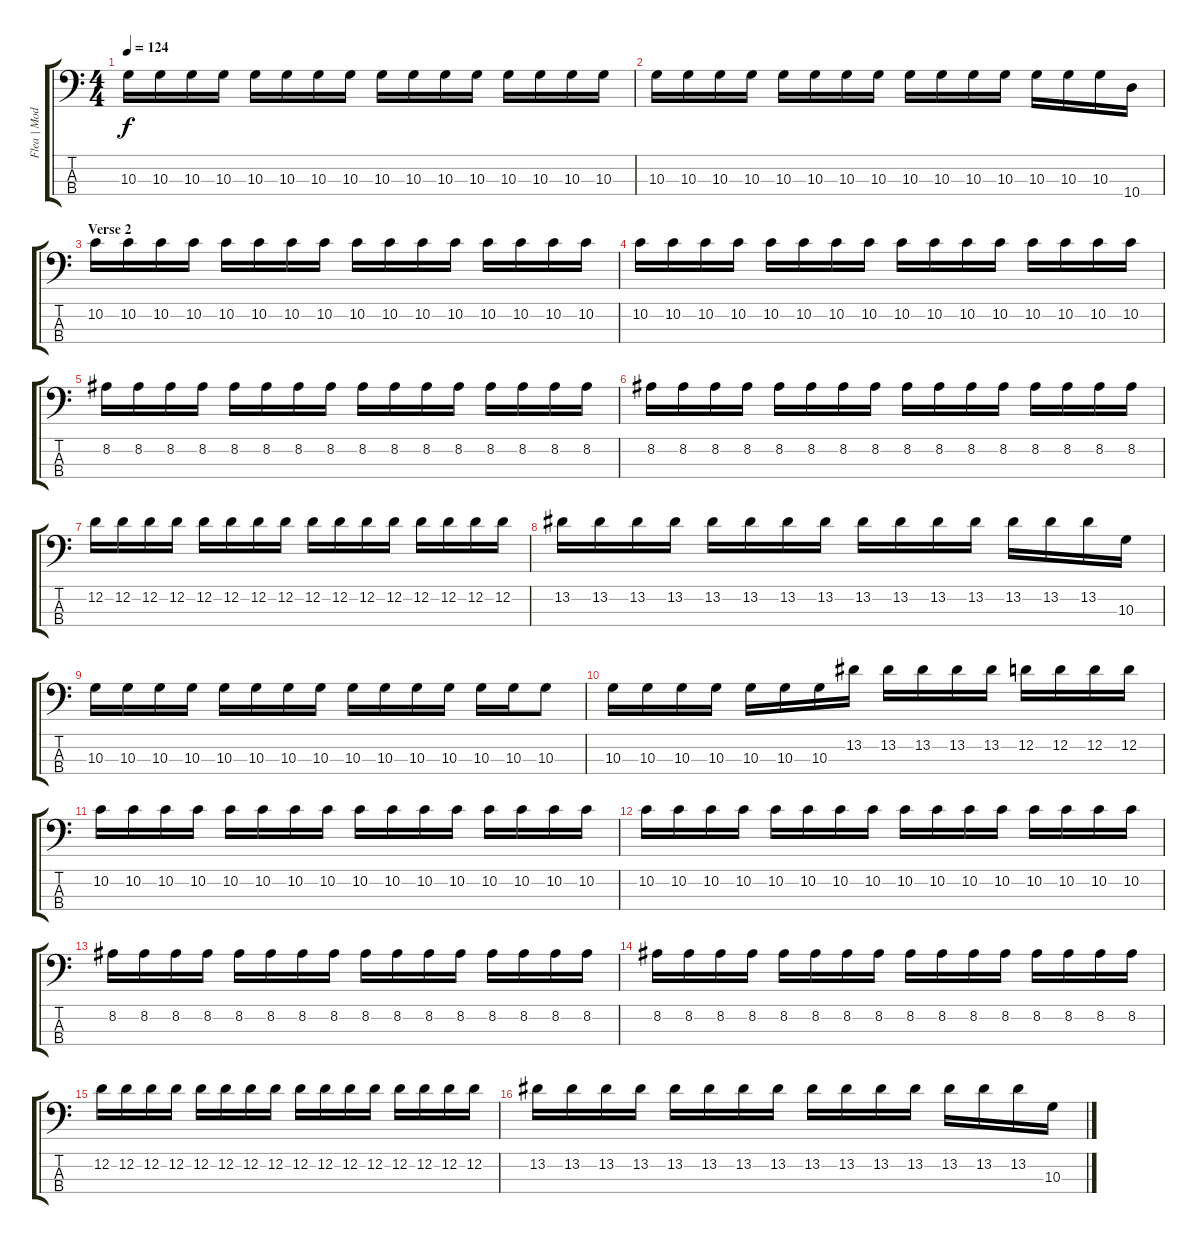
\track ("Flea | Modulus Flea Bass | Bass" "Flea | Mod") {instrument electricbasspick}
\staff {score tabs}
\tuning (G2 D2 A1 E1) {hide}
\ts (4 4)
\tempo 124
\clef f4
\ks c
10.3.16{dy f} 10.3.16 10.3.16 10.3.16 10.3.16 10.3.16 10.3.16 10.3.16 10.3.16 10.3.16 10.3.16 10.3.16 10.3.16 10.3.16 10.3.16 10.3.16 |
10.3.16 10.3.16 10.3.16 10.3.16 10.3.16 10.3.16 10.3.16 10.3.16 10.3.16 10.3.16 10.3.16 10.3.16 10.3.16 10.3.16 10.3.16 10.4.16 |
\section ("" "Verse 2")
10.2.16 10.2.16 10.2.16 10.2.16 10.2.16 10.2.16 10.2.16 10.2.16 10.2.16 10.2.16 10.2.16 10.2.16 10.2.16 10.2.16 10.2.16 10.2.16 |
10.2.16 10.2.16 10.2.16 10.2.16 10.2.16 10.2.16 10.2.16 10.2.16 10.2.16 10.2.16 10.2.16 10.2.16 10.2.16 10.2.16 10.2.16 10.2.16 |
8.2.16 8.2.16 8.2.16 8.2.16 8.2.16 8.2.16 8.2.16 8.2.16 8.2.16 8.2.16 8.2.16 8.2.16 8.2.16 8.2.16 8.2.16 8.2.16 |
8.2.16 8.2.16 8.2.16 8.2.16 8.2.16 8.2.16 8.2.16 8.2.16 8.2.16 8.2.16 8.2.16 8.2.16 8.2.16 8.2.16 8.2.16 8.2.16 |
12.2.16 12.2.16 12.2.16 12.2.16 12.2.16 12.2.16 12.2.16 12.2.16 12.2.16 12.2.16 12.2.16 12.2.16 12.2.16 12.2.16 12.2.16 12.2.16 |
13.2.16 13.2.16 13.2.16 13.2.16 13.2.16 13.2.16 13.2.16 13.2.16 13.2.16 13.2.16 13.2.16 13.2.16 13.2.16 13.2.16 13.2.16 10.3.16 |
10.3.16 10.3.16 10.3.16 10.3.16 10.3.16 10.3.16 10.3.16 10.3.16 10.3.16 10.3.16 10.3.16 10.3.16 10.3.16 10.3.16 10.3.8 |
10.3.16 10.3.16 10.3.16 10.3.16 10.3.16 10.3.16 10.3.16 13.2.16 13.2.16 13.2.16 13.2.16 13.2.16 12.2.16 12.2.16 12.2.16 12.2.16 |
10.2.16 10.2.16 10.2.16 10.2.16 10.2.16 10.2.16 10.2.16 10.2.16 10.2.16 10.2.16 10.2.16 10.2.16 10.2.16 10.2.16 10.2.16 10.2.16 |
10.2.16 10.2.16 10.2.16 10.2.16 10.2.16 10.2.16 10.2.16 10.2.16 10.2.16 10.2.16 10.2.16 10.2.16 10.2.16 10.2.16 10.2.16 10.2.16 |
8.2.16 8.2.16 8.2.16 8.2.16 8.2.16 8.2.16 8.2.16 8.2.16 8.2.16 8.2.16 8.2.16 8.2.16 8.2.16 8.2.16 8.2.16 8.2.16 |
8.2.16 8.2.16 8.2.16 8.2.16 8.2.16 8.2.16 8.2.16 8.2.16 8.2.16 8.2.16 8.2.16 8.2.16 8.2.16 8.2.16 8.2.16 8.2.16 |
12.2.16 12.2.16 12.2.16 12.2.16 12.2.16 12.2.16 12.2.16 12.2.16 12.2.16 12.2.16 12.2.16 12.2.16 12.2.16 12.2.16 12.2.16 12.2.16 |
13.2.16 13.2.16 13.2.16 13.2.16 13.2.16 13.2.16 13.2.16 13.2.16 13.2.16 13.2.16 13.2.16 13.2.16 13.2.16 13.2.16 13.2.16 10.3.16
